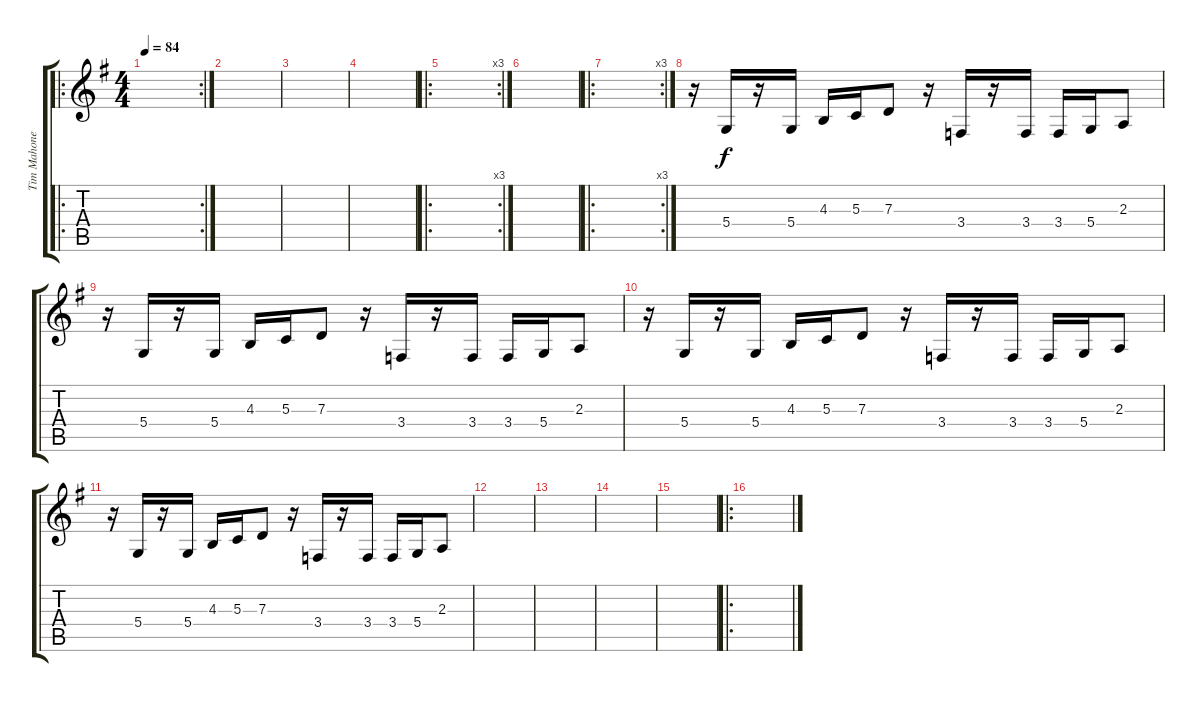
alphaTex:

\track ("Tim Mahoney (Effects Guitar)" "Tim Mahone") {instrument lead5charang}
\staff {score tabs}
\tuning (E4 B3 G3 D3 A2 E2) {hide}
\ro
\rc 2
\ts (4 4)
\tempo 84
\clef g2
\ks g
|
|
|
|
\ro
\rc 3
|
|
\ro
\rc 3
|
r.16 5.4.16 r.16 5.4.16 4.3.16 5.3.16 7.3.8 r.16 3.4.16 r.16 3.4.16 3.4.16 5.4.16 2.3.8 |
r.16 5.4.16 r.16 5.4.16 4.3.16 5.3.16 7.3.8 r.16 3.4.16 r.16 3.4.16 3.4.16 5.4.16 2.3.8 |
r.16 5.4.16 r.16 5.4.16 4.3.16 5.3.16 7.3.8 r.16 3.4.16 r.16 3.4.16 3.4.16 5.4.16 2.3.8 |
r.16 5.4.16 r.16 5.4.16 4.3.16 5.3.16 7.3.8 r.16 3.4.16 r.16 3.4.16 3.4.16 5.4.16 2.3.8 |
|
|
|
|
\ro
